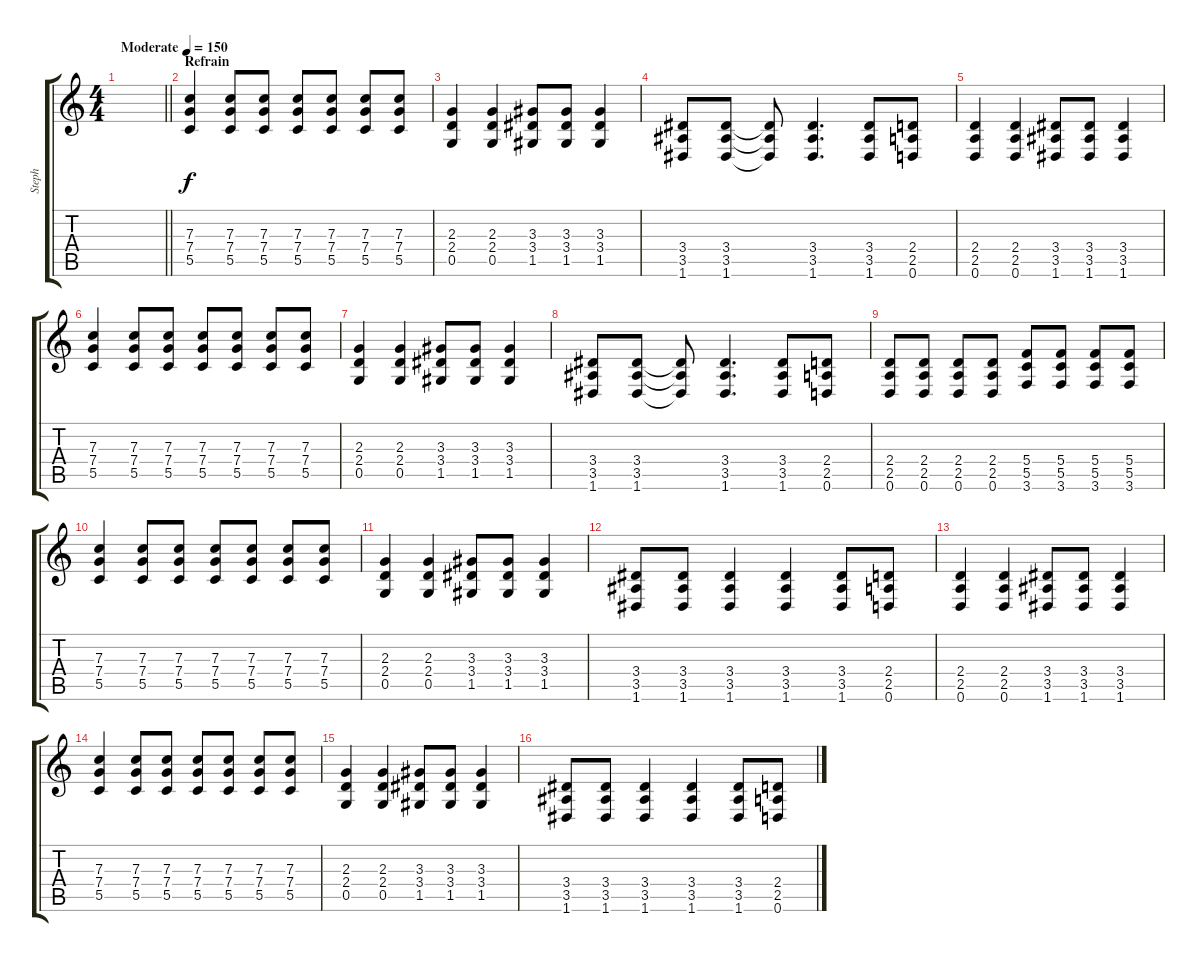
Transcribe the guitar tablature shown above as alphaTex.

\track ("Steph" "Steph") {instrument distortionguitar}
\staff {score tabs}
\tuning (D4 A3 F3 C3 G2 D2) {hide}
\ts (4 4)
\tempo (150 "Moderate")
\clef g2
\barLineRight lightlight
\ks c
|
\section ("" "Refrain")
(7.3 7.4 5.5).4{volume 12} (7.3 7.4 5.5).8 (7.3 7.4 5.5).8 (7.3 7.4 5.5).8 (7.3 7.4 5.5).8 (7.3 7.4 5.5).8 (7.3 7.4 5.5).8 |
(2.3 2.4 0.5).4 (2.3 2.4 0.5).4 (3.3 3.4 1.5).8 (3.3 3.4 1.5).8 (3.3 3.4 1.5).4 |
(3.4 3.5 1.6).8 (3.4 3.5 1.6).8 (3.4{t} 3.5{t} 1.6{t}).8 (3.4 3.5 1.6).4{d} (3.4 3.5 1.6).8 (2.4 2.5 0.6).8 |
(2.4 2.5 0.6).4 (2.4 2.5 0.6).4 (3.4 3.5 1.6).8 (3.4 3.5 1.6).8 (3.4 3.5 1.6).4 |
(7.3 7.4 5.5).4 (7.3 7.4 5.5).8 (7.3 7.4 5.5).8 (7.3 7.4 5.5).8 (7.3 7.4 5.5).8 (7.3 7.4 5.5).8 (7.3 7.4 5.5).8 |
(2.3 2.4 0.5).4 (2.3 2.4 0.5).4 (3.3 3.4 1.5).8 (3.3 3.4 1.5).8 (3.3 3.4 1.5).4 |
(3.4 3.5 1.6).8 (3.4 3.5 1.6).8 (3.4{t} 3.5{t} 1.6{t}).8 (3.4 3.5 1.6).4{d} (3.4 3.5 1.6).8 (2.4 2.5 0.6).8 |
(2.4 2.5 0.6).8 (2.4 2.5 0.6).8 (2.4 2.5 0.6).8 (2.4 2.5 0.6).8 (5.4 5.5 3.6).8 (5.4 5.5 3.6).8 (5.4 5.5 3.6).8 (5.4 5.5 3.6).8 |
(7.3 7.4 5.5).4 (7.3 7.4 5.5).8 (7.3 7.4 5.5).8 (7.3 7.4 5.5).8 (7.3 7.4 5.5).8 (7.3 7.4 5.5).8 (7.3 7.4 5.5).8 |
(2.3 2.4 0.5).4 (2.3 2.4 0.5).4 (3.3 3.4 1.5).8 (3.3 3.4 1.5).8 (3.3 3.4 1.5).4 |
(3.4 3.5 1.6).8 (3.4 3.5 1.6).8 (3.4 3.5 1.6).4 (3.4 3.5 1.6).4 (3.4 3.5 1.6).8 (2.4 2.5 0.6).8 |
(2.4 2.5 0.6).4 (2.4 2.5 0.6).4 (3.4 3.5 1.6).8 (3.4 3.5 1.6).8 (3.4 3.5 1.6).4 |
(7.3 7.4 5.5).4 (7.3 7.4 5.5).8 (7.3 7.4 5.5).8 (7.3 7.4 5.5).8 (7.3 7.4 5.5).8 (7.3 7.4 5.5).8 (7.3 7.4 5.5).8 |
(2.3 2.4 0.5).4 (2.3 2.4 0.5).4 (3.3 3.4 1.5).8 (3.3 3.4 1.5).8 (3.3 3.4 1.5).4 |
(3.4 3.5 1.6).8 (3.4 3.5 1.6).8 (3.4 3.5 1.6).4 (3.4 3.5 1.6).4 (3.4 3.5 1.6).8 (2.4 2.5 0.6).8
